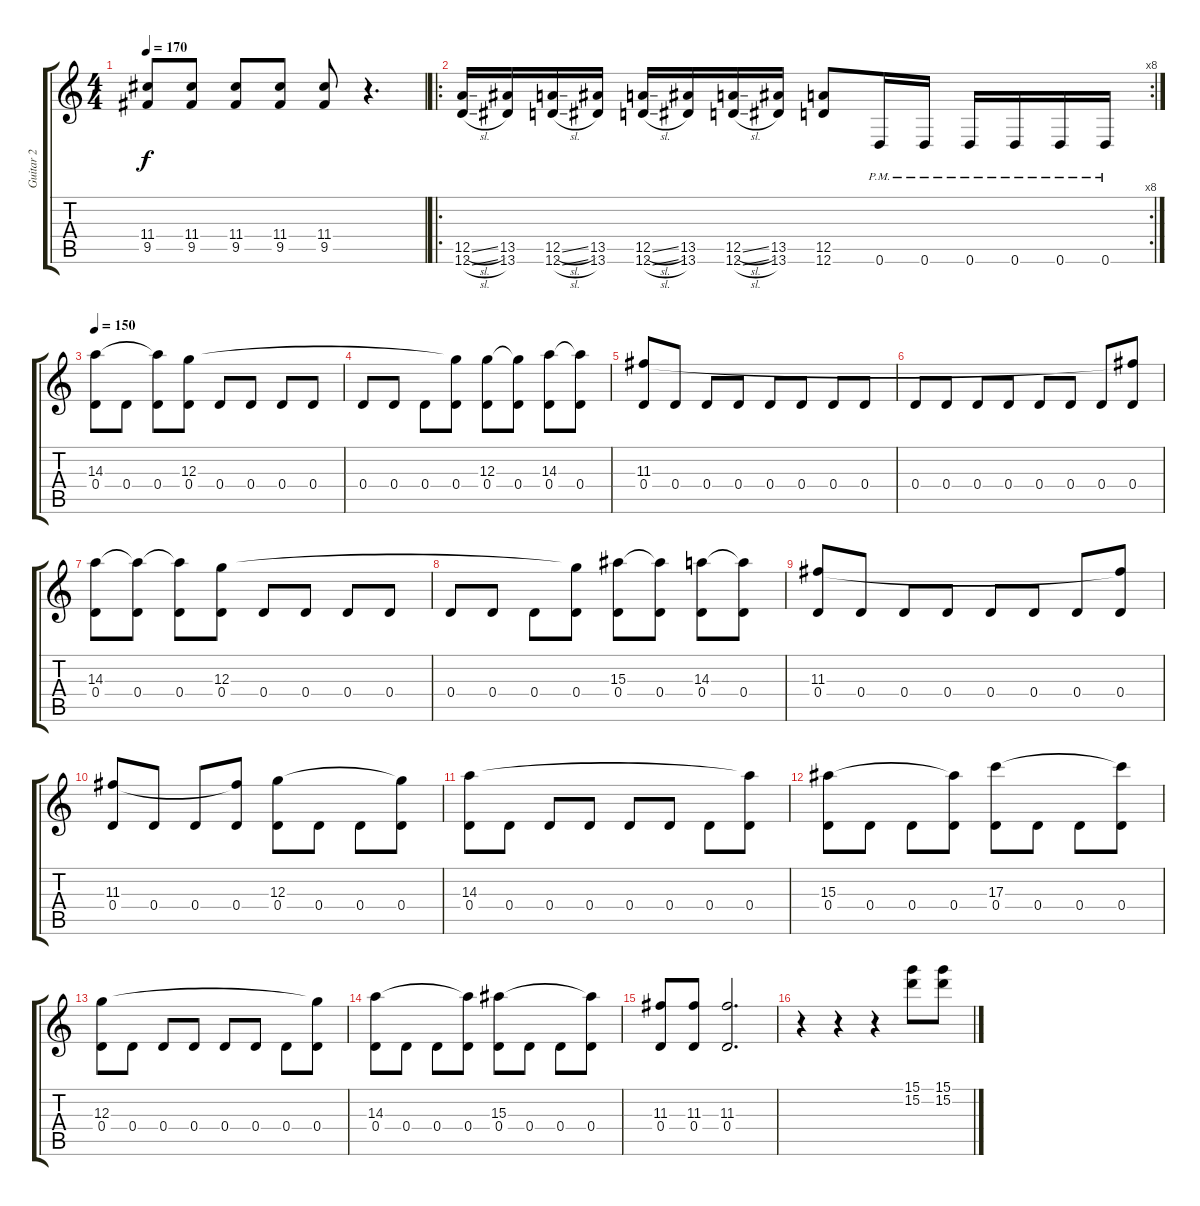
\track ("Guitar 2" "Guitar 2") {instrument distortionguitar}
\staff {score tabs}
\tuning (E4 B3 G3 D3 A2 D2) {hide}
\ts (4 4)
\tempo 170
\clef g2
\ks c
(11.4 9.5).8{dy f} (11.4 9.5).8 (11.4 9.5).8 (11.4 9.5).8 (11.4 9.5).8 r.4{d} |
\ro
\rc 8
(12.5{sl} 12.6{sl}).16 (13.5 13.6).16 (12.5{sl} 12.6{sl}).16 (13.5 13.6).16 (12.5{sl} 12.6{sl}).16 (13.5 13.6).16 (12.5{sl} 12.6{sl}).16 (13.5 13.6).16 (12.5 12.6).8 0.6{pm}.16 0.6{pm}.16 0.6{pm}.16 0.6{pm}.16 0.6{pm}.16 0.6{pm}.16 |
\tempo 150
(14.3 0.4).8{instrument acousticguitarsteel} 0.4.8 (14.3{t} 0.4).8 (12.3 0.4).8 0.4.8 0.4.8 0.4.8 0.4.8 |
0.4.8 0.4.8 0.4.8 (12.3{t} 0.4).8 (12.3 0.4).8 (12.3{t} 0.4).8 (14.3 0.4).8 (14.3{t} 0.4).8 |
(11.3 0.4).8 0.4.8 0.4.8 0.4.8 0.4.8 0.4.8 0.4.8 0.4.8 |
0.4.8 0.4.8 0.4.8 0.4.8 0.4.8 0.4.8 0.4.8 (11.3{t} 0.4).8 |
(14.3 0.4).8 (14.3{t} 0.4).8 (14.3{t} 0.4).8 (12.3 0.4).8 0.4.8 0.4.8 0.4.8 0.4.8 |
0.4.8 0.4.8 0.4.8 (12.3{t} 0.4).8 (15.3 0.4).8 (15.3{t} 0.4).8 (14.3 0.4).8 (14.3{t} 0.4).8 |
(11.3 0.4).8 0.4.8 0.4.8 0.4.8 0.4.8 0.4.8 0.4.8 (11.3{t} 0.4).8 |
(11.3 0.4).8 0.4.8 0.4.8 (11.3{t} 0.4).8 (12.3 0.4).8 0.4.8 0.4.8 (12.3{t} 0.4).8 |
(14.3 0.4).8 0.4.8 0.4.8 0.4.8 0.4.8 0.4.8 0.4.8 (14.3{t} 0.4).8 |
(15.3 0.4).8 0.4.8 0.4.8 (15.3{t} 0.4).8 (17.3 0.4).8 0.4.8 0.4.8 (17.3{t} 0.4).8 |
(12.3 0.4).8 0.4.8 0.4.8 0.4.8 0.4.8 0.4.8 0.4.8 (12.3{t} 0.4).8 |
(14.3 0.4).8 0.4.8 0.4.8 (14.3{t} 0.4).8 (15.3 0.4).8 0.4.8 0.4.8 (15.3{t} 0.4).8 |
(11.3 0.4).8 (11.3 0.4).8 (11.3 0.4).2{d} |
r.4 r.4 r.4 (15.1 15.2).8 (15.1 15.2).8
